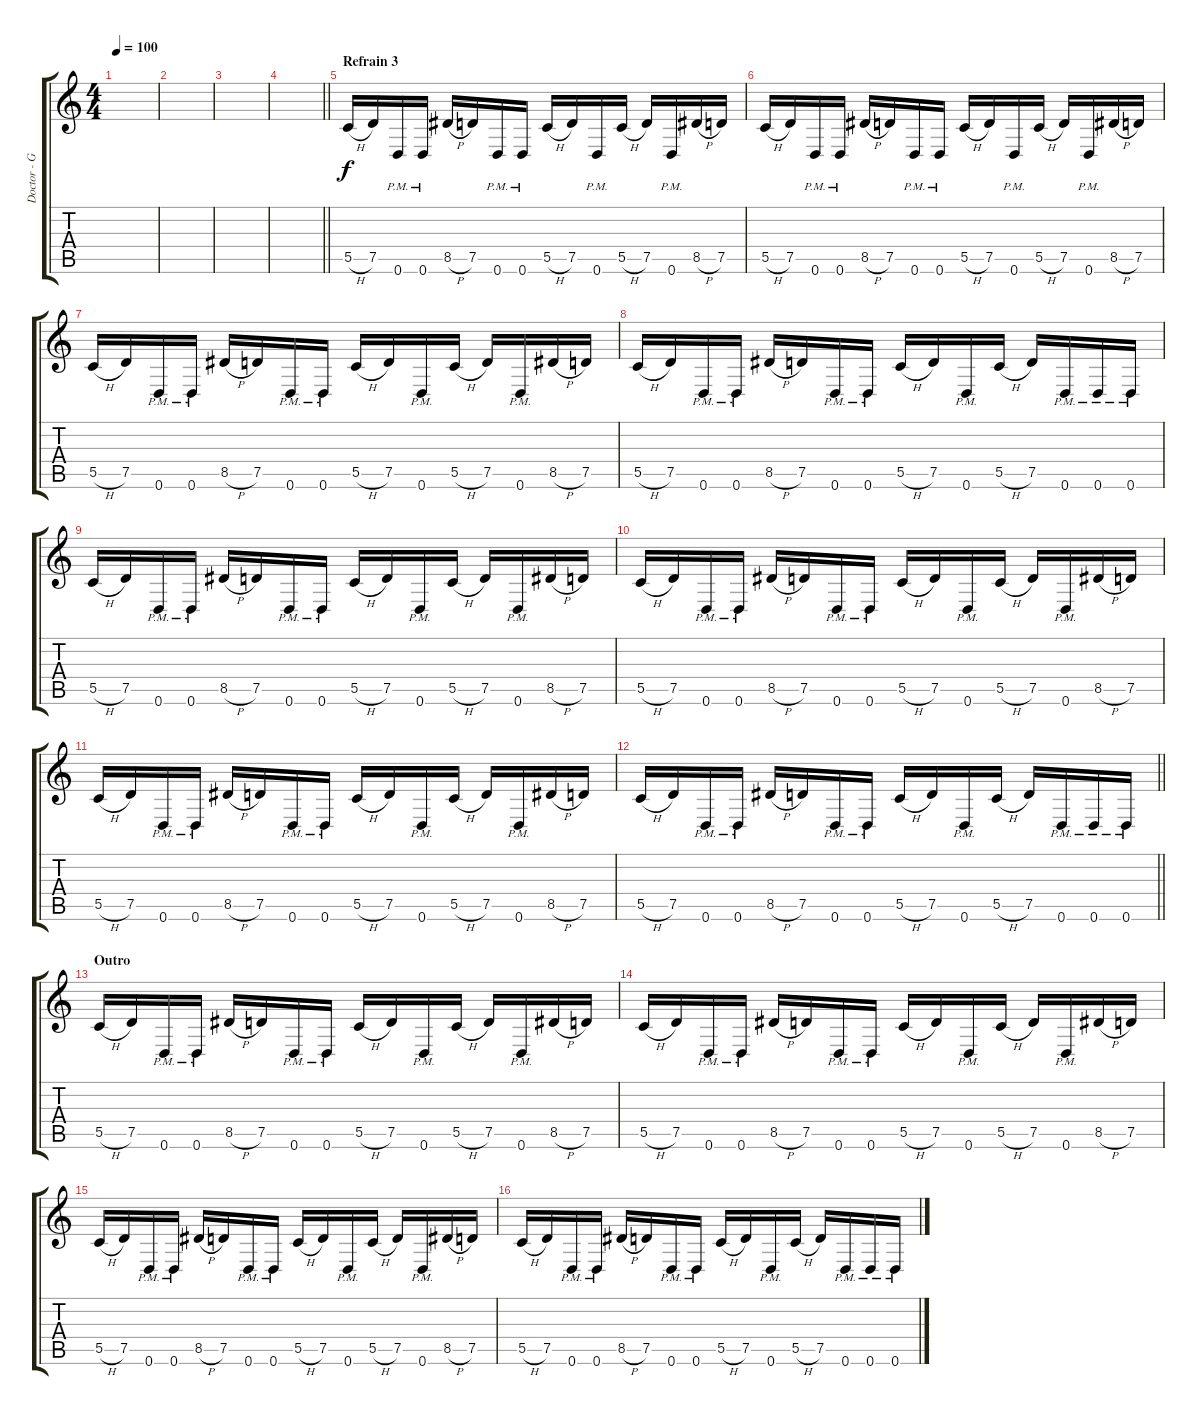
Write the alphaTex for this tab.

\track ("Doctor - Guitar 1" "Doctor - G") {instrument distortionguitar}
\staff {score tabs}
\tuning (D4 A3 F3 C3 G2 D2) {hide}
\ts (4 4)
\tempo 100
\clef g2
\ks c
|
|
|
\barLineRight lightlight
|
\section ("" "Refrain 3")
5.5{h}.16 7.5.16 0.6{pm}.16 0.6{pm}.16 8.5{h}.16 7.5.16 0.6{pm}.16 0.6{pm}.16 5.5{h}.16 7.5.16 0.6{pm}.16 5.5{h}.16 7.5.16 0.6{pm}.16 8.5{h}.16 7.5.16 |
5.5{h}.16 7.5.16 0.6{pm}.16 0.6{pm}.16 8.5{h}.16 7.5.16 0.6{pm}.16 0.6{pm}.16 5.5{h}.16 7.5.16 0.6{pm}.16 5.5{h}.16 7.5.16 0.6{pm}.16 8.5{h}.16 7.5.16 |
5.5{h}.16 7.5.16 0.6{pm}.16 0.6{pm}.16 8.5{h}.16 7.5.16 0.6{pm}.16 0.6{pm}.16 5.5{h}.16 7.5.16 0.6{pm}.16 5.5{h}.16 7.5.16 0.6{pm}.16 8.5{h}.16 7.5.16 |
5.5{h}.16 7.5.16 0.6{pm}.16 0.6{pm}.16 8.5{h}.16 7.5.16 0.6{pm}.16 0.6{pm}.16 5.5{h}.16 7.5.16 0.6{pm}.16 5.5{h}.16 7.5.16 0.6{pm}.16 0.6{pm}.16 0.6{pm}.16 |
5.5{h}.16 7.5.16 0.6{pm}.16 0.6{pm}.16 8.5{h}.16 7.5.16 0.6{pm}.16 0.6{pm}.16 5.5{h}.16 7.5.16 0.6{pm}.16 5.5{h}.16 7.5.16 0.6{pm}.16 8.5{h}.16 7.5.16 |
5.5{h}.16 7.5.16 0.6{pm}.16 0.6{pm}.16 8.5{h}.16 7.5.16 0.6{pm}.16 0.6{pm}.16 5.5{h}.16 7.5.16 0.6{pm}.16 5.5{h}.16 7.5.16 0.6{pm}.16 8.5{h}.16 7.5.16 |
5.5{h}.16 7.5.16 0.6{pm}.16 0.6{pm}.16 8.5{h}.16 7.5.16 0.6{pm}.16 0.6{pm}.16 5.5{h}.16 7.5.16 0.6{pm}.16 5.5{h}.16 7.5.16 0.6{pm}.16 8.5{h}.16 7.5.16 |
\barLineRight lightlight
5.5{h}.16 7.5.16 0.6{pm}.16 0.6{pm}.16 8.5{h}.16 7.5.16 0.6{pm}.16 0.6{pm}.16 5.5{h}.16 7.5.16 0.6{pm}.16 5.5{h}.16 7.5.16 0.6{pm}.16 0.6{pm}.16 0.6{pm}.16 |
\section ("" "Outro")
5.5{h}.16 7.5.16 0.6{pm}.16 0.6{pm}.16 8.5{h}.16 7.5.16 0.6{pm}.16 0.6{pm}.16 5.5{h}.16 7.5.16 0.6{pm}.16 5.5{h}.16 7.5.16 0.6{pm}.16 8.5{h}.16 7.5.16 |
5.5{h}.16 7.5.16 0.6{pm}.16 0.6{pm}.16 8.5{h}.16 7.5.16 0.6{pm}.16 0.6{pm}.16 5.5{h}.16 7.5.16 0.6{pm}.16 5.5{h}.16 7.5.16 0.6{pm}.16 8.5{h}.16 7.5.16 |
5.5{h}.16 7.5.16 0.6{pm}.16 0.6{pm}.16 8.5{h}.16 7.5.16 0.6{pm}.16 0.6{pm}.16 5.5{h}.16 7.5.16 0.6{pm}.16 5.5{h}.16 7.5.16 0.6{pm}.16 8.5{h}.16 7.5.16 |
5.5{h}.16 7.5.16 0.6{pm}.16 0.6{pm}.16 8.5{h}.16 7.5.16 0.6{pm}.16 0.6{pm}.16 5.5{h}.16 7.5.16 0.6{pm}.16 5.5{h}.16 7.5.16 0.6{pm}.16 0.6{pm}.16 0.6{pm}.16
